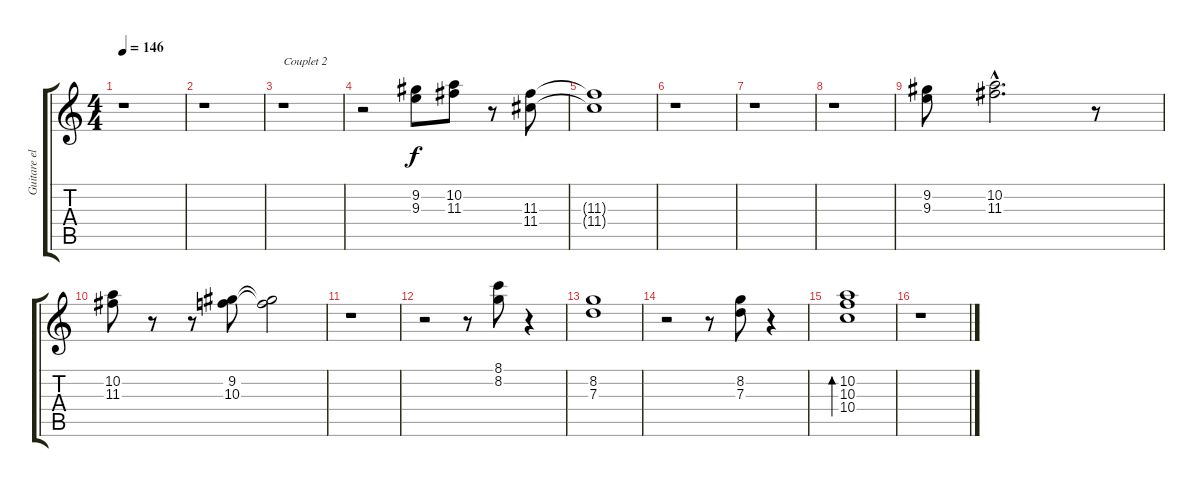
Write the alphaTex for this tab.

\track ("Guitare electrique" "Guitare el") {instrument electricguitarmuted}
\staff {score tabs}
\tuning (E4 B3 G3 D3 A2 E2) {hide}
\ts (4 4)
\tempo 146
\clef g2
\ks c
r.1{dy f} |
r.1 |
r.1{txt "Couplet 2"} |
r.2 (9.2 9.3).8 (10.2 11.3).8 r.8 (11.3 11.4).8 |
(11.3{t} 11.4{t}).1 |
r.1 |
r.1 |
r.1 |
(9.2 9.3).8 (10.2 11.3{hac}).2{d} r.8 |
(10.2 11.3).8 r.8 r.8 (9.2 10.3).8 (9.2{t} 10.3{t}).2 |
r.1 |
r.2 r.8 (8.1 8.2).8 r.4 |
(8.2 7.3).1 |
r.2 r.8 (8.2 7.3).8 r.4 |
(10.2 10.3 10.4).1{bd 60} |
r.1
